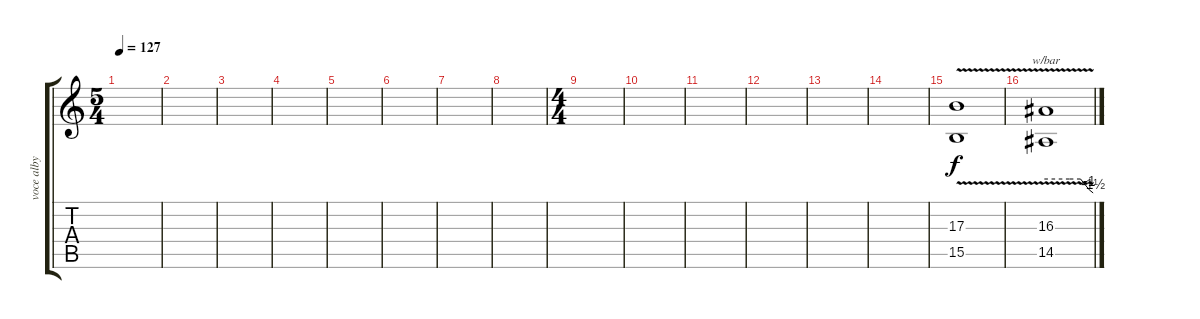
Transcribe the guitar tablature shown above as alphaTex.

\track ("voce alby" "voce alby") {instrument flute}
\staff {score tabs}
\tuning (Eb4 Bb3 Gb3 Db3 Ab2 Eb2) {hide}
\ts (5 4)
\tempo 127
\clef g2
\ks c
|
|
|
|
|
|
|
|
\ts (4 4)
|
|
|
|
|
|
(17.3{v} 15.5).1 |
(16.3{v} 14.5).1{tbe (custom default 0 0 30 0 44 0 55 -4 60 -6)}
